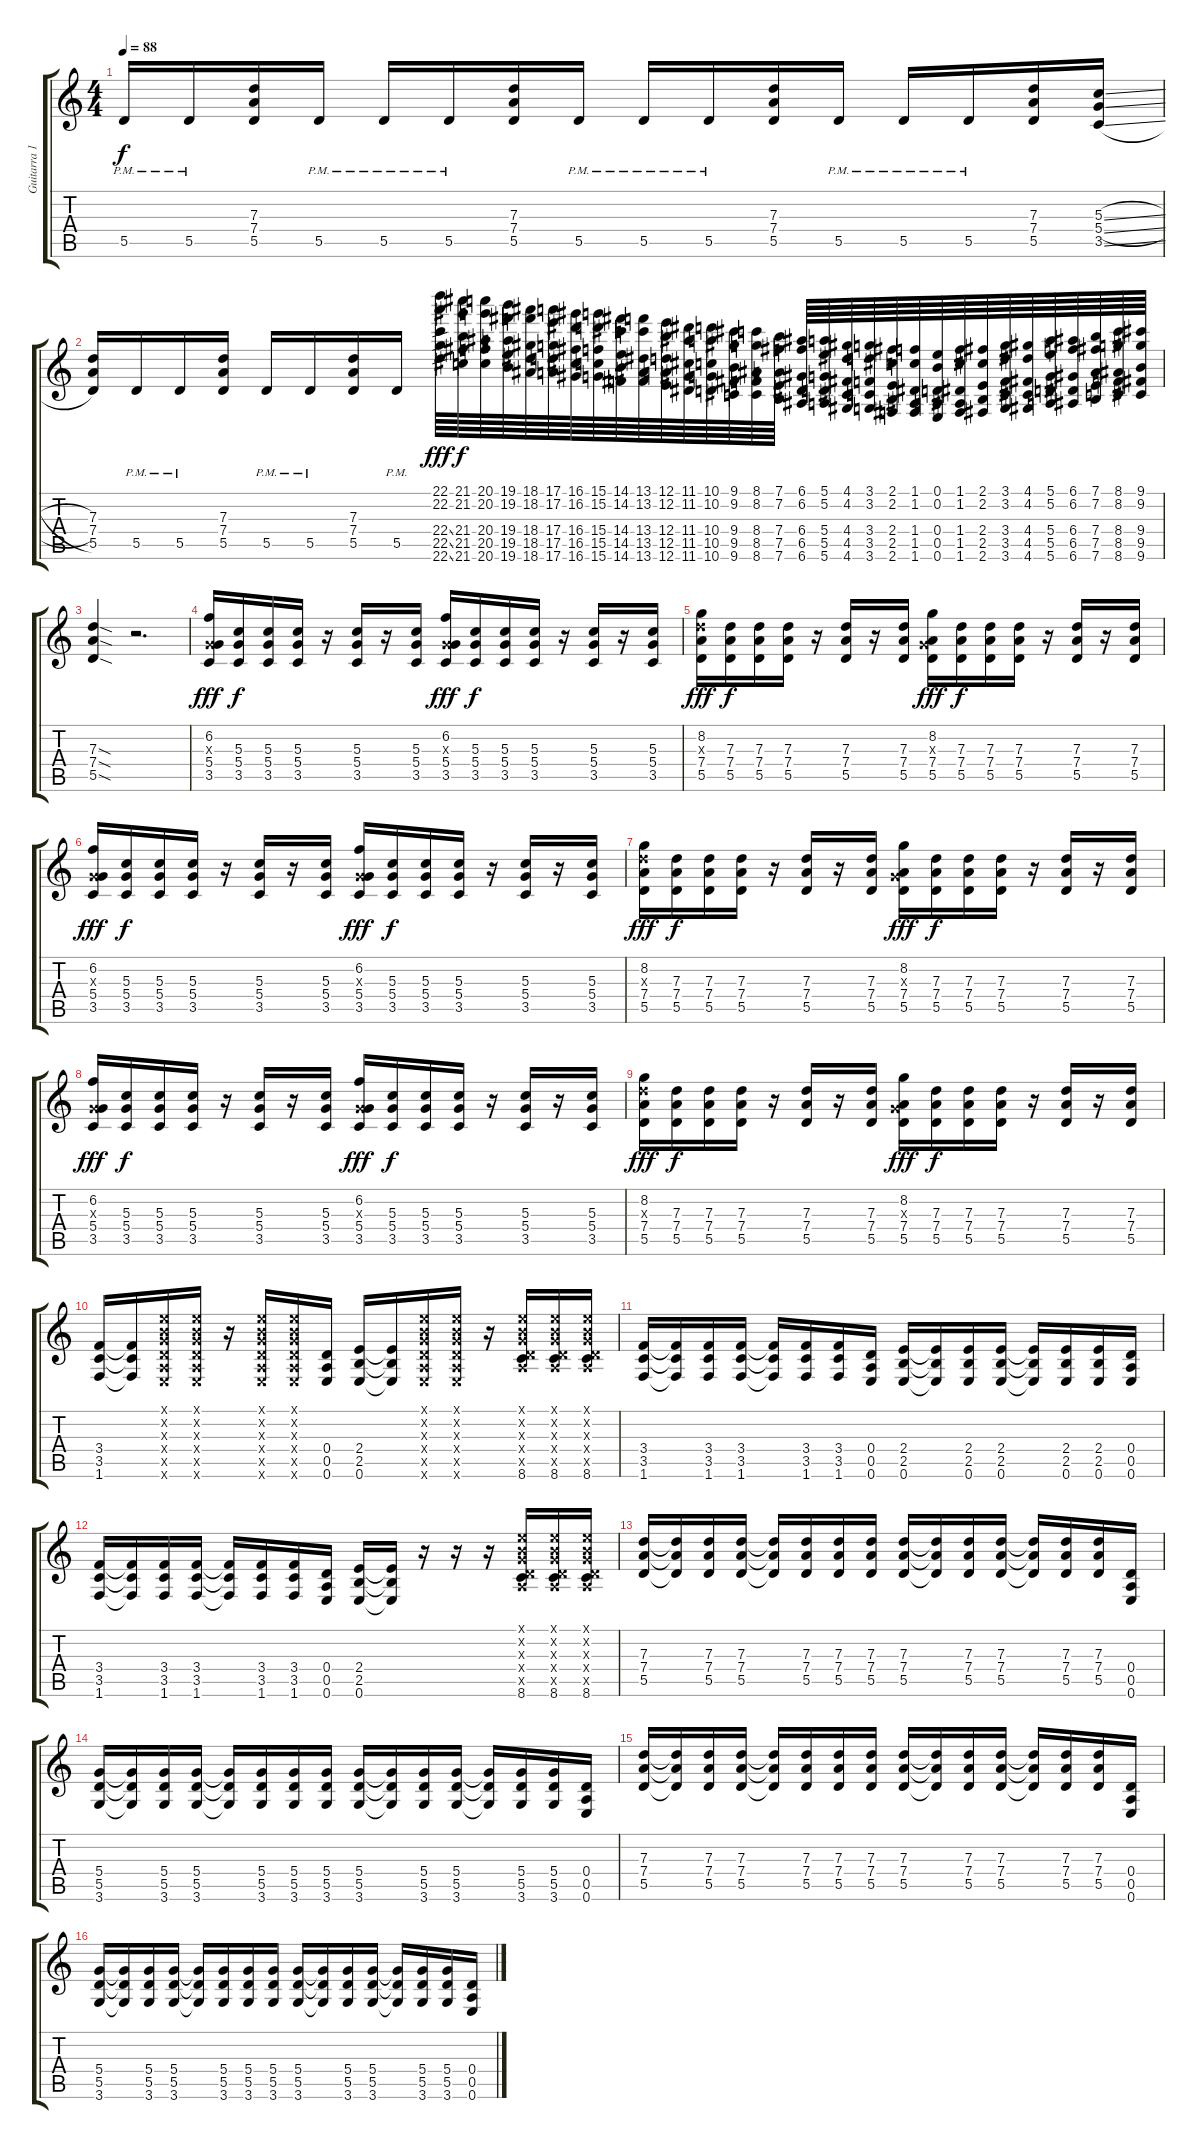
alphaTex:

\track ("Guitarra 1 (Evan)" "Guitarra 1") {instrument distortionguitar}
\staff {score tabs}
\tuning (E4 B3 G3 D3 A2 E2) {hide}
\ts (4 4)
\tempo 88
\clef g2
\ks c
5.5{pm}.16{dy f} 5.5{pm}.16 (7.3 7.4 5.5).16 5.5{pm}.16 5.5{pm}.16 5.5{pm}.16 (7.3 7.4 5.5).16 5.5{pm}.16 5.5{pm}.16 5.5{pm}.16 (7.3 7.4 5.5).16 5.5{pm}.16 5.5{pm}.16 5.5{pm}.16 (7.3 7.4 5.5).16 (5.3{sl} 5.4{sl} 3.5{sl}).16 |
(7.3 7.4 5.5).16 5.5{pm}.16 5.5{pm}.16 (7.3 7.4 5.5).16 5.5{pm}.16 5.5{pm}.16 (7.3 7.4 5.5).16 5.5{pm}.16 (22.1 22.2 22.4{ss} 22.5{ss} 22.6{ss}).64{dy fff volume 16 balance 8 instrument guitarfretnoise} (21.1 21.2 21.4 21.5 21.6).64{dy f} (20.1 20.2 20.4 20.5 20.6).64 (19.1 19.2 19.4 19.5 19.6).64 (18.1 18.2 18.4 18.5 18.6).64 (17.1 17.2 17.4 17.5 17.6).64 (16.1 16.2 16.4 16.5 16.6).64 (15.1 15.2 15.4 15.5 15.6).64 (14.1 14.2 14.4 14.5 14.6).64 (13.1 13.2 13.4 13.5 13.6).64 (12.1 12.2 12.4 12.5 12.6).64 (11.1 11.2 11.4 11.5 11.6).64 (10.1 10.2 10.4 10.5 10.6).64 (9.1 9.2 9.4 9.5 9.6).64 (8.1 8.2 8.4 8.5 8.6).64 (7.1 7.2 7.4 7.5 7.6).64 (6.1 6.2 6.4 6.5 6.6).64 (5.1 5.2 5.4 5.5 5.6).64 (4.1 4.2 4.4 4.5 4.6).64 (3.1 3.2 3.4 3.5 3.6).64 (2.1 2.2 2.4 2.5 2.6).64 (1.1 1.2 1.4 1.5 1.6).64 (0.1 0.2 0.4 0.5 0.6).64 (1.1 1.2 1.4 1.5 1.6).64 (2.1 2.2 2.4 2.5 2.6).64 (3.1 3.2 3.4 3.5 3.6).64 (4.1 4.2 4.4 4.5 4.6).64 (5.1 5.2 5.4 5.5 5.6).64 (6.1 6.2 6.4 6.5 6.6).64 (7.1 7.2 7.4 7.5 7.6).64 (8.1 8.2 8.4 8.5 8.6).64 (9.1 9.2 9.4 9.5 9.6).64 |
(7.3{sod} 7.4{sod} 5.5{sod}).4{volume 10 balance 1 instrument distortionguitar} r.2{d} |
(6.2 0.3{x} 5.4 3.5).16{dy fff} (5.3 5.4 3.5).16{dy f} (5.3 5.4 3.5).16 (5.3 5.4 3.5).16 r.16 (5.3 5.4 3.5).16 r.16 (5.3 5.4 3.5).16 (6.2 0.3{x} 5.4 3.5).16{dy fff} (5.3 5.4 3.5).16{dy f} (5.3 5.4 3.5).16 (5.3 5.4 3.5).16 r.16 (5.3 5.4 3.5).16 r.16 (5.3 5.4 3.5).16 |
(8.2 7.3{x} 7.4 5.5).16{dy fff} (7.3 7.4 5.5).16{dy f} (7.3 7.4 5.5).16 (7.3 7.4 5.5).16 r.16 (7.3 7.4 5.5).16 r.16 (7.3 7.4 5.5).16 (8.2 0.3{x} 7.4 5.5).16{dy fff} (7.3 7.4 5.5).16{dy f} (7.3 7.4 5.5).16 (7.3 7.4 5.5).16 r.16 (7.3 7.4 5.5).16 r.16 (7.3 7.4 5.5).16 |
(6.2 0.3{x} 5.4 3.5).16{dy fff} (5.3 5.4 3.5).16{dy f} (5.3 5.4 3.5).16 (5.3 5.4 3.5).16 r.16 (5.3 5.4 3.5).16 r.16 (5.3 5.4 3.5).16 (6.2 0.3{x} 5.4 3.5).16{dy fff} (5.3 5.4 3.5).16{dy f} (5.3 5.4 3.5).16 (5.3 5.4 3.5).16 r.16 (5.3 5.4 3.5).16 r.16 (5.3 5.4 3.5).16 |
(8.2 7.3{x} 7.4 5.5).16{dy fff} (7.3 7.4 5.5).16{dy f} (7.3 7.4 5.5).16 (7.3 7.4 5.5).16 r.16 (7.3 7.4 5.5).16 r.16 (7.3 7.4 5.5).16 (8.2 0.3{x} 7.4 5.5).16{dy fff} (7.3 7.4 5.5).16{dy f} (7.3 7.4 5.5).16 (7.3 7.4 5.5).16 r.16 (7.3 7.4 5.5).16 r.16 (7.3 7.4 5.5).16 |
(6.2 0.3{x} 5.4 3.5).16{dy fff} (5.3 5.4 3.5).16{dy f} (5.3 5.4 3.5).16 (5.3 5.4 3.5).16 r.16 (5.3 5.4 3.5).16 r.16 (5.3 5.4 3.5).16 (6.2 0.3{x} 5.4 3.5).16{dy fff} (5.3 5.4 3.5).16{dy f} (5.3 5.4 3.5).16 (5.3 5.4 3.5).16 r.16 (5.3 5.4 3.5).16 r.16 (5.3 5.4 3.5).16 |
(8.2 7.3{x} 7.4 5.5).16{dy fff} (7.3 7.4 5.5).16{dy f} (7.3 7.4 5.5).16 (7.3 7.4 5.5).16 r.16 (7.3 7.4 5.5).16 r.16 (7.3 7.4 5.5).16 (8.2 0.3{x} 7.4 5.5).16{dy fff} (7.3 7.4 5.5).16{dy f} (7.3 7.4 5.5).16 (7.3 7.4 5.5).16 r.16 (7.3 7.4 5.5).16 r.16 (7.3 7.4 5.5).16 |
(3.4 3.5 1.6).16 (3.4{t} 3.5{t} 1.6{t}).16 (0.1{x} 0.2{x} 0.3{x} 0.4{x} 0.5{x} 0.6{x}).16 (0.1{x} 0.2{x} 0.3{x} 0.4{x} 0.5{x} 0.6{x}).16 r.16 (0.1{x} 0.2{x} 0.3{x} 0.4{x} 0.5{x} 0.6{x}).16 (0.1{x} 0.2{x} 0.3{x} 0.4{x} 0.5{x} 0.6{x}).16 (0.4 0.5 0.6).16 (2.4 2.5 0.6).16 (2.4{t} 2.5{t} 0.6{t}).16 (0.1{x} 0.2{x} 0.3{x} 0.4{x} 0.5{x} 0.6{x}).16 (0.1{x} 0.2{x} 0.3{x} 0.4{x} 0.5{x} 0.6{x}).16 r.16 (0.1{x} 0.2{x} 0.3{x} 0.4{x} 0.5{x} 8.6).16{instrument guitarharmonics} (0.1{x} 0.2{x} 0.3{x} 0.4{x} 0.5{x} 8.6).16 (0.1{x} 0.2{x} 0.3{x} 0.4{x} 0.5{x} 8.6).16 |
(3.4 3.5 1.6).16{instrument distortionguitar} (3.4{t} 3.5{t} 1.6{t}).16 (3.4 3.5 1.6).16 (3.4 3.5 1.6).16 (3.4{t} 3.5{t} 1.6{t}).16 (3.4 3.5 1.6).16 (3.4 3.5 1.6).16 (0.4 0.5 0.6).16 (2.4 2.5 0.6).16 (2.4{t} 2.5{t} 0.6{t}).16 (2.4 2.5 0.6).16 (2.4 2.5 0.6).16 (2.4{t} 2.5{t} 0.6{t}).16 (2.4 2.5 0.6).16 (2.4 2.5 0.6).16 (0.4 0.5 0.6).16 |
(3.4 3.5 1.6).16 (3.4{t} 3.5{t} 1.6{t}).16 (3.4 3.5 1.6).16 (3.4 3.5 1.6).16 (3.4{t} 3.5{t} 1.6{t}).16 (3.4 3.5 1.6).16 (3.4 3.5 1.6).16 (0.4 0.5 0.6).16 (2.4 2.5 0.6).16 (2.4{t} 2.5{t} 0.6{t}).16 r.16 r.16 r.16 (0.1{x} 0.2{x} 0.3{x} 0.4{x} 0.5{x} 8.6).16{instrument guitarharmonics} (0.1{x} 0.2{x} 0.3{x} 0.4{x} 0.5{x} 8.6).16 (0.1{x} 0.2{x} 0.3{x} 0.4{x} 0.5{x} 8.6).16 |
(7.3 7.4 5.5).16{instrument distortionguitar} (7.3{t} 7.4{t} 5.5{t}).16 (7.3 7.4 5.5).16 (7.3 7.4 5.5).16 (7.3{t} 7.4{t} 5.5{t}).16 (7.3 7.4 5.5).16 (7.3 7.4 5.5).16 (7.3 7.4 5.5).16 (7.3 7.4 5.5).16 (7.3{t} 7.4{t} 5.5{t}).16 (7.3 7.4 5.5).16 (7.3 7.4 5.5).16 (7.3{t} 7.4{t} 5.5{t}).16 (7.3 7.4 5.5).16 (7.3 7.4 5.5).16 (0.4 0.5 0.6).16 |
(5.4 5.5 3.6).16 (5.4{t} 5.5{t} 3.6{t}).16 (5.4 5.5 3.6).16 (5.4 5.5 3.6).16 (5.4{t} 5.5{t} 3.6{t}).16 (5.4 5.5 3.6).16 (5.4 5.5 3.6).16 (5.4 5.5 3.6).16 (5.4 5.5 3.6).16 (5.4{t} 5.5{t} 3.6{t}).16 (5.4 5.5 3.6).16 (5.4 5.5 3.6).16 (5.4{t} 5.5{t} 3.6{t}).16 (5.4 5.5 3.6).16 (5.4 5.5 3.6).16 (0.4 0.5 0.6).16 |
(7.3 7.4 5.5).16 (7.3{t} 7.4{t} 5.5{t}).16 (7.3 7.4 5.5).16 (7.3 7.4 5.5).16 (7.3{t} 7.4{t} 5.5{t}).16 (7.3 7.4 5.5).16 (7.3 7.4 5.5).16 (7.3 7.4 5.5).16 (7.3 7.4 5.5).16 (7.3{t} 7.4{t} 5.5{t}).16 (7.3 7.4 5.5).16 (7.3 7.4 5.5).16 (7.3{t} 7.4{t} 5.5{t}).16 (7.3 7.4 5.5).16 (7.3 7.4 5.5).16 (0.4 0.5 0.6).16 |
(5.4 5.5 3.6).16 (5.4{t} 5.5{t} 3.6{t}).16 (5.4 5.5 3.6).16 (5.4 5.5 3.6).16 (5.4{t} 5.5{t} 3.6{t}).16 (5.4 5.5 3.6).16 (5.4 5.5 3.6).16 (5.4 5.5 3.6).16 (5.4 5.5 3.6).16 (5.4{t} 5.5{t} 3.6{t}).16 (5.4 5.5 3.6).16 (5.4 5.5 3.6).16 (5.4{t} 5.5{t} 3.6{t}).16 (5.4 5.5 3.6).16 (5.4 5.5 3.6).16 (0.4 0.5 0.6).16
